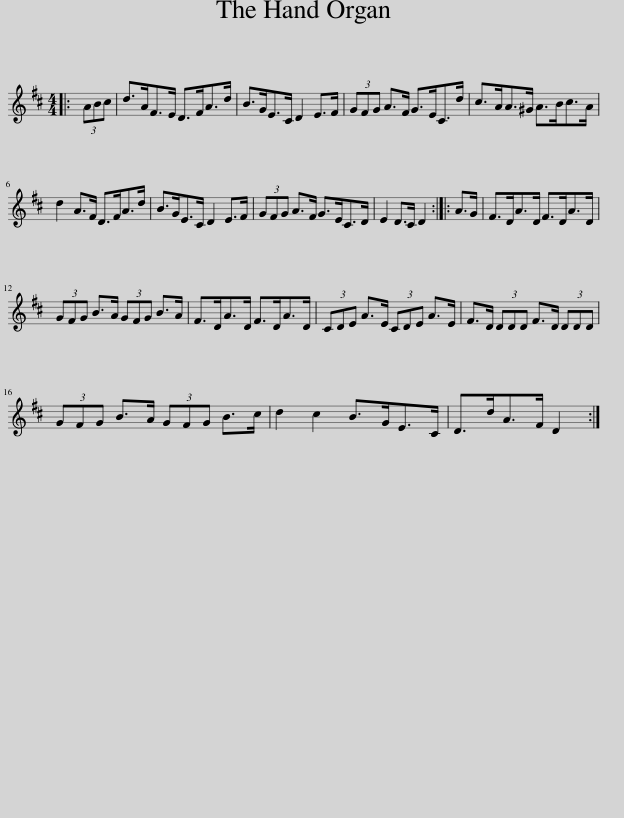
X:1
L:1/8
M:4/4
I:linebreak $
K:D
V:1 treble
V:1
|: (3ABc | d>AF>E D>FA>d | B>GE>C D2 E>F | (3GFG A>F G>EC>d | c>AA>^G A>Bc>A |$ %5
 d2 A>F D>FA>d | B>GE>C D2 E>F | (3GFG A>F G>EC>D | E2 D>C D2 :: A>G | %10
 F>DA>D F>DA>D |$ (3GFG B>A (3GFG B>A | F>DA>D F>DA>D | (3CDE A>E (3CDE A>E | F>D (3DDD F>D (3DDD |$ %15
 (3GFG B>A (3GFG B>c | d2 c2 B>GE>C | D>dA>F D2 :| %18
